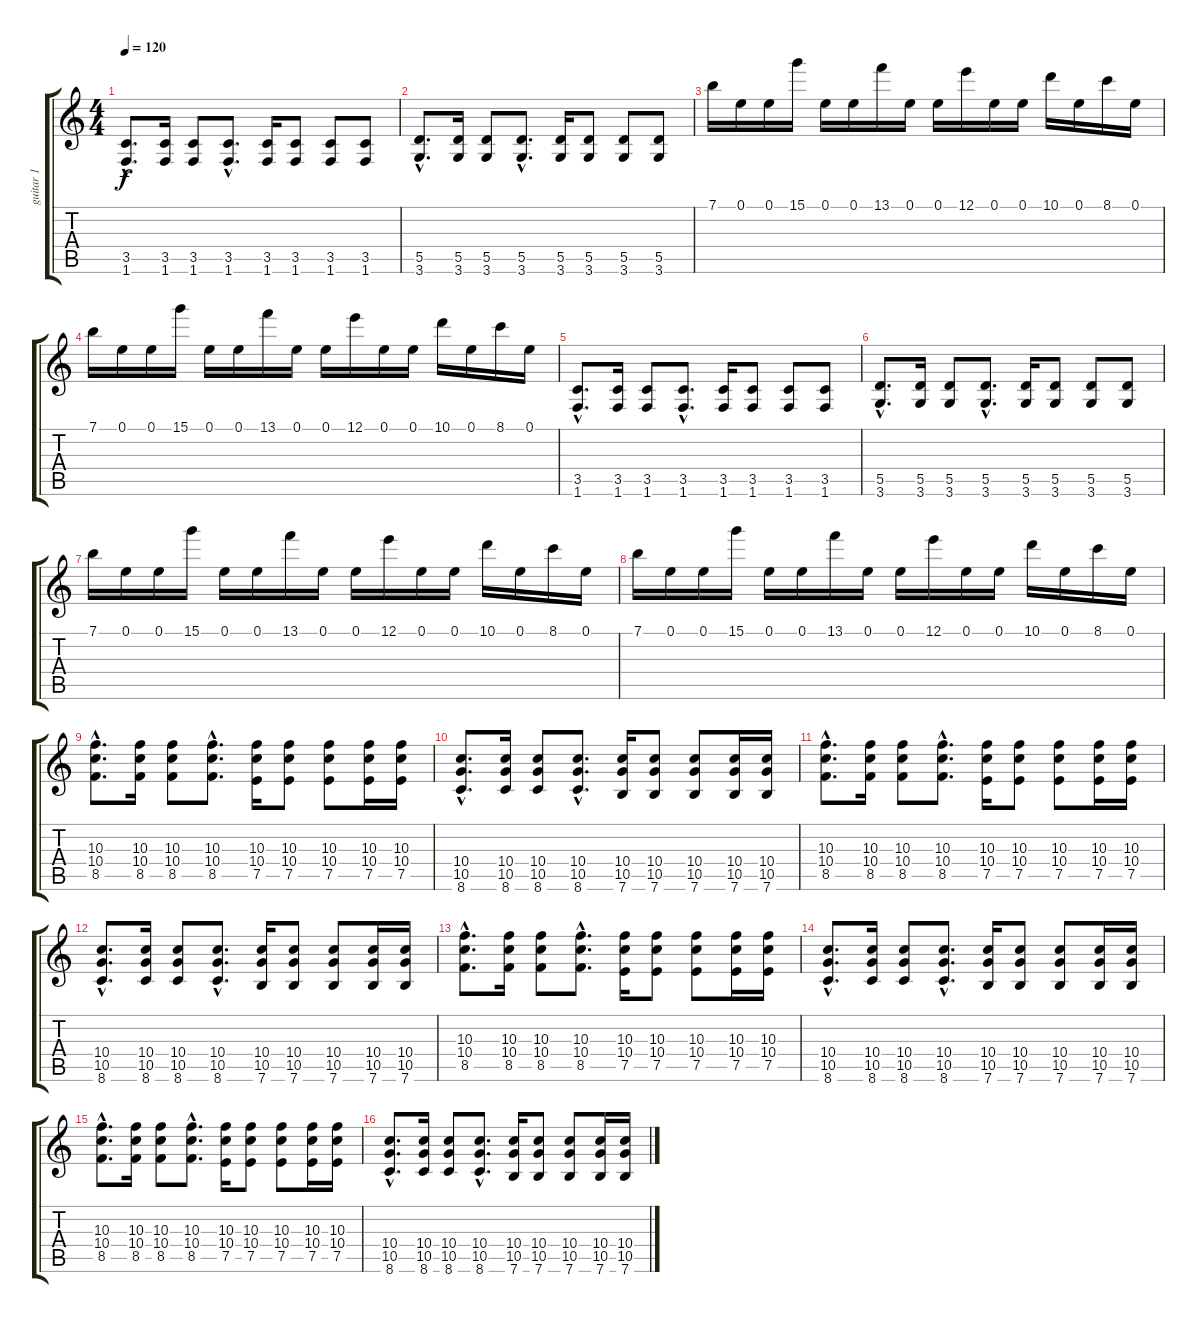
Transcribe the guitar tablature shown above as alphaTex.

\track ("guitar 1" "guitar 1") {instrument acousticguitarnylon}
\staff {score tabs}
\tuning (E4 B3 G3 D3 A2 E2) {hide}
\ts (4 4)
\tempo 120
\clef g2
\ks c
(3.5{hac} 1.6{hac}).8{d dy f} (3.5 1.6).16 (3.5 1.6).8 (3.5{hac} 1.6{hac}).8{d} (3.5 1.6).16 (3.5 1.6).8 (3.5 1.6).8 (3.5 1.6).8 |
(5.5{hac} 3.6{hac}).8{d} (5.5 3.6).16 (5.5 3.6).8 (5.5{hac} 3.6{hac}).8{d} (5.5 3.6).16 (5.5 3.6).8 (5.5 3.6).8 (5.5 3.6).8 |
7.1.16{instrument distortionguitar} 0.1.16 0.1.16 15.1.16 0.1.16 0.1.16 13.1.16 0.1.16 0.1.16 12.1.16 0.1.16 0.1.16 10.1.16 0.1.16 8.1.16 0.1.16 |
7.1.16{instrument distortionguitar} 0.1.16 0.1.16 15.1.16 0.1.16 0.1.16 13.1.16 0.1.16 0.1.16 12.1.16 0.1.16 0.1.16 10.1.16 0.1.16 8.1.16 0.1.16 |
(3.5{hac} 1.6{hac}).8{d} (3.5 1.6).16 (3.5 1.6).8 (3.5{hac} 1.6{hac}).8{d} (3.5 1.6).16 (3.5 1.6).8 (3.5 1.6).8 (3.5 1.6).8 |
(5.5{hac} 3.6{hac}).8{d} (5.5 3.6).16 (5.5 3.6).8 (5.5{hac} 3.6{hac}).8{d} (5.5 3.6).16 (5.5 3.6).8 (5.5 3.6).8 (5.5 3.6).8 |
7.1.16{instrument distortionguitar} 0.1.16 0.1.16 15.1.16 0.1.16 0.1.16 13.1.16 0.1.16 0.1.16 12.1.16 0.1.16 0.1.16 10.1.16 0.1.16 8.1.16 0.1.16 |
7.1.16{instrument distortionguitar} 0.1.16 0.1.16 15.1.16 0.1.16 0.1.16 13.1.16 0.1.16 0.1.16 12.1.16 0.1.16 0.1.16 10.1.16 0.1.16 8.1.16 0.1.16 |
(10.3{hac} 10.4{hac} 8.5{hac}).8{d} (10.3 10.4 8.5).16 (10.3 10.4 8.5).8 (10.3{hac} 10.4{hac} 8.5{hac}).8{d} (10.3 10.4 7.5).16 (10.3 10.4 7.5).8 (10.3 10.4 7.5).8 (10.3 10.4 7.5).16 (10.3 10.4 7.5).16 |
(10.4{hac} 10.5{hac} 8.6{hac}).8{d} (10.4 10.5 8.6).16 (10.4 10.5 8.6).8 (10.4{hac} 10.5{hac} 8.6{hac}).8{d} (10.4 10.5 7.6).16 (10.4 10.5 7.6).8 (10.4 10.5 7.6).8 (10.4 10.5 7.6).16 (10.4 10.5 7.6).16 |
(10.3{hac} 10.4{hac} 8.5{hac}).8{d} (10.3 10.4 8.5).16 (10.3 10.4 8.5).8 (10.3{hac} 10.4{hac} 8.5{hac}).8{d} (10.3 10.4 7.5).16 (10.3 10.4 7.5).8 (10.3 10.4 7.5).8 (10.3 10.4 7.5).16 (10.3 10.4 7.5).16 |
(10.4{hac} 10.5{hac} 8.6{hac}).8{d} (10.4 10.5 8.6).16 (10.4 10.5 8.6).8 (10.4{hac} 10.5{hac} 8.6{hac}).8{d} (10.4 10.5 7.6).16 (10.4 10.5 7.6).8 (10.4 10.5 7.6).8 (10.4 10.5 7.6).16 (10.4 10.5 7.6).16 |
(10.3{hac} 10.4{hac} 8.5{hac}).8{d} (10.3 10.4 8.5).16 (10.3 10.4 8.5).8 (10.3{hac} 10.4{hac} 8.5{hac}).8{d} (10.3 10.4 7.5).16 (10.3 10.4 7.5).8 (10.3 10.4 7.5).8 (10.3 10.4 7.5).16 (10.3 10.4 7.5).16 |
(10.4{hac} 10.5{hac} 8.6{hac}).8{d} (10.4 10.5 8.6).16 (10.4 10.5 8.6).8 (10.4{hac} 10.5{hac} 8.6{hac}).8{d} (10.4 10.5 7.6).16 (10.4 10.5 7.6).8 (10.4 10.5 7.6).8 (10.4 10.5 7.6).16 (10.4 10.5 7.6).16 |
(10.3{hac} 10.4{hac} 8.5{hac}).8{d} (10.3 10.4 8.5).16 (10.3 10.4 8.5).8 (10.3{hac} 10.4{hac} 8.5{hac}).8{d} (10.3 10.4 7.5).16 (10.3 10.4 7.5).8 (10.3 10.4 7.5).8 (10.3 10.4 7.5).16 (10.3 10.4 7.5).16 |
(10.4{hac} 10.5{hac} 8.6{hac}).8{d} (10.4 10.5 8.6).16 (10.4 10.5 8.6).8 (10.4{hac} 10.5{hac} 8.6{hac}).8{d} (10.4 10.5 7.6).16 (10.4 10.5 7.6).8 (10.4 10.5 7.6).8 (10.4 10.5 7.6).16 (10.4 10.5 7.6).16
